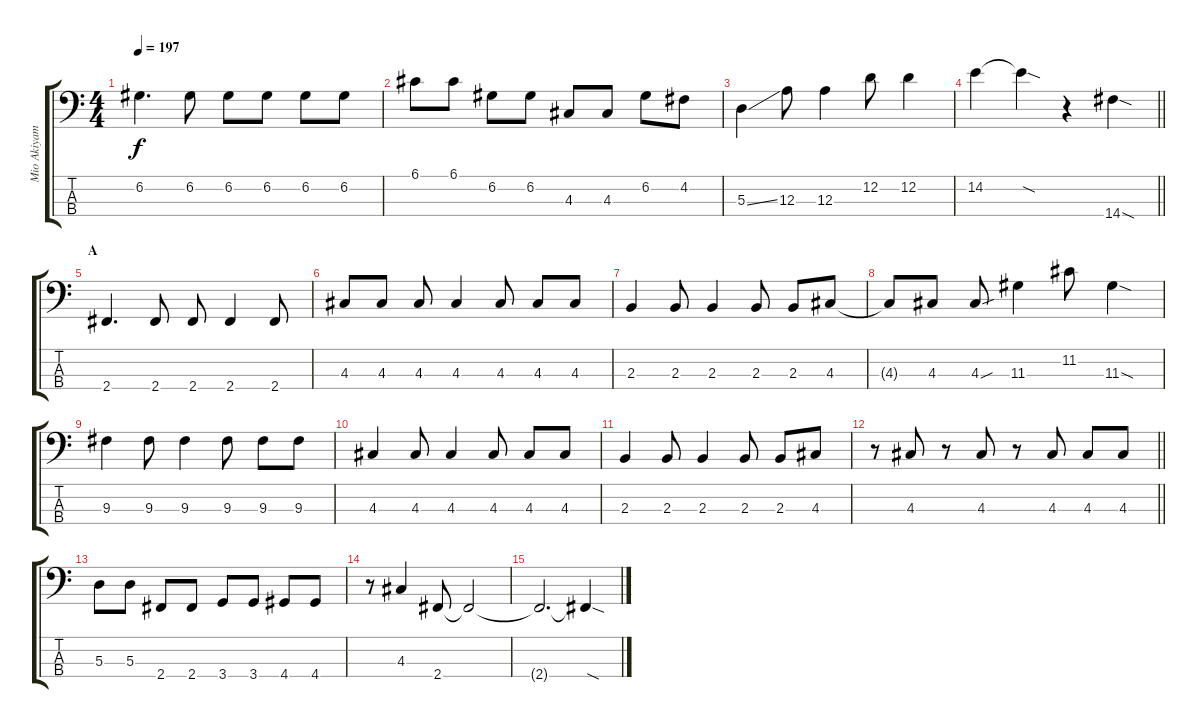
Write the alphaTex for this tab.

\track ("Mio Akiyama" "Mio Akiyam") {instrument electricbasspick}
\staff {score tabs}
\tuning (G2 D2 A1 E1) {hide}
\ts (4 4)
\tempo 197
\clef f4
\ks c
6.2.4{d dy f} 6.2.8 6.2.8 6.2.8 6.2.8 6.2.8 |
6.1.8 6.1.8 6.2.8 6.2.8 4.3.8 4.3.8 6.2.8 4.2.8 |
5.3{ss}.4 12.3.8 12.3.4 12.2.8 12.2.4 |
\barLineRight lightlight
14.2.4 14.2{sod t}.4 r.4 14.4{sod}.4 |
\section ("" "A")
2.4.4{d} 2.4.8 2.4.8 2.4.4 2.4.8 |
4.3.8 4.3.8 4.3.8 4.3.4 4.3.8 4.3.8 4.3.8 |
2.3.4 2.3.8 2.3.4 2.3.8 2.3.8 4.3.8 |
4.3{t}.8 4.3.8 4.3{sou}.8 11.3.4 11.2.8 11.3{sod}.4 |
9.3.4 9.3.8 9.3.4 9.3.8 9.3.8 9.3.8 |
4.3.4 4.3.8 4.3.4 4.3.8 4.3.8 4.3.8 |
2.3.4 2.3.8 2.3.4 2.3.8 2.3.8 4.3.8 |
\barLineRight lightlight
r.8 4.3.8 r.8 4.3.8 r.8 4.3.8 4.3.8 4.3.8 |
5.3.8 5.3.8 2.4.8 2.4.8 3.4.8 3.4.8 4.4.8 4.4.8 |
r.8 4.3.4 2.4.8 2.4{t}.2 |
2.4{t}.2{d} 2.4{sod t}.4
